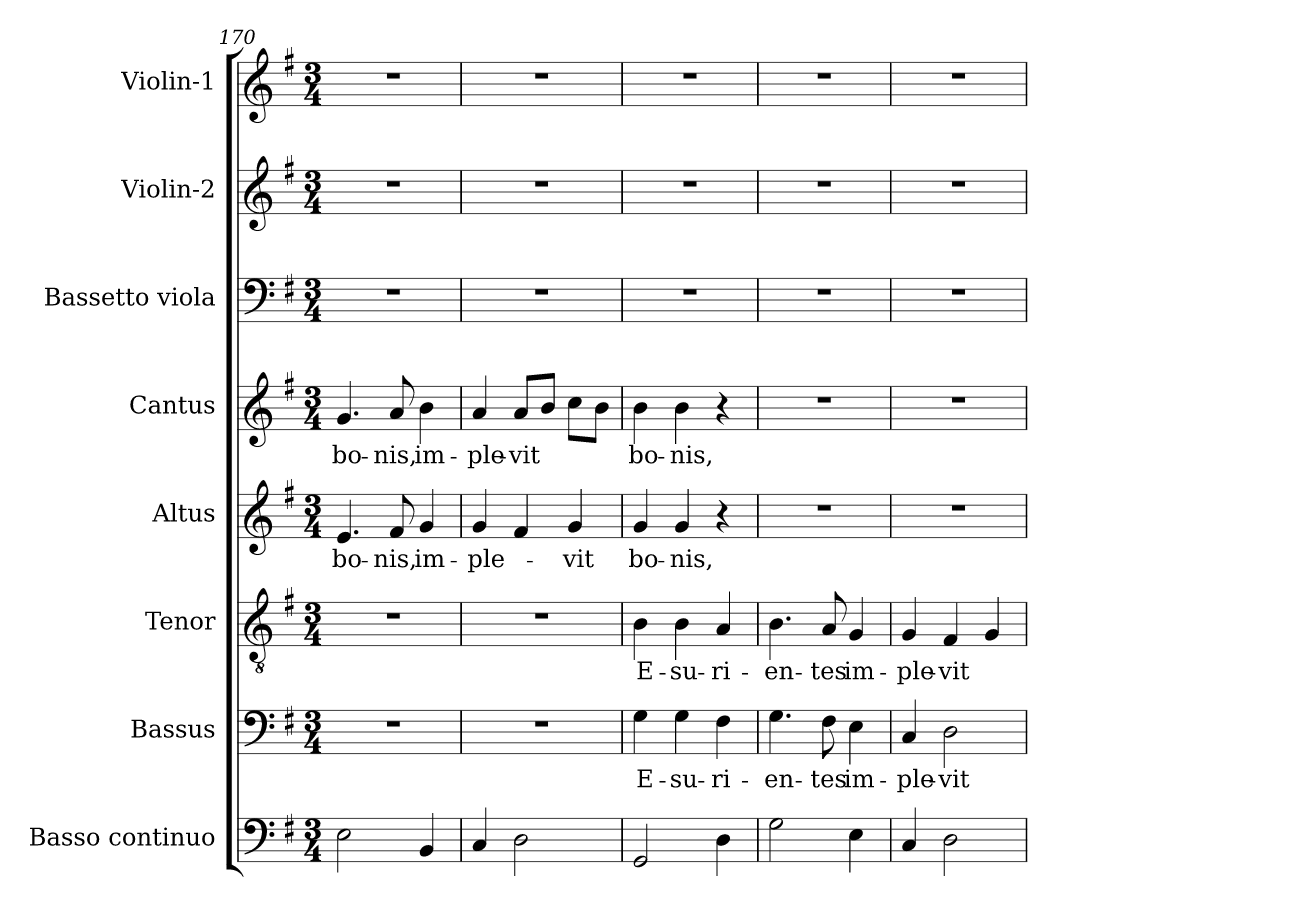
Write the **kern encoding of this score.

**kern	**kern	**text	**kern	**text	**kern	**text	**kern	**text	**kern	**kern	**kern
*part8	*part7	*part7	*part6	*part6	*part5	*part5	*part4	*part4	*part3	*part2	*part1
*staff8	*staff7	*staff7	*staff6	*staff6	*staff5	*staff5	*staff4	*staff4	*staff3	*staff2	*staff1
*I"Basso continuo	*I"Bassus	*	*I"Tenor	*	*I"Altus	*	*I"Cantus	*	*I"Bassetto viola	*I"Violin-2	*I"Violin-1
*I'BC	*I'B	*	*I'T	*	*I'A	*	*I'C	*	*	*I'Vi2	*I'Vi1
*clefF4	*clefF4	*	*clefGv2	*	*clefG2	*	*clefG2	*	*clefF4	*clefG2	*clefG2
*k[f#]	*k[f#]	*	*k[f#]	*	*k[f#]	*	*k[f#]	*	*k[f#]	*k[f#]	*k[f#]
*G:	*G:	*	*G:	*	*G:	*	*G:	*	*G:	*G:	*G:
*M3/4	*M3/4	*	*M3/4	*	*M3/4	*	*M3/4	*	*M3/4	*M3/4	*M3/4
=170	=170	=170	=170	=170	=170	=170	=170	=170	=170	=170	=170
!	!	!	!	!	!	!LO:LY:b	!	!LO:LY:b	!	!	!
2E\	2.r	.	2.r	.	4.e/	bo-	4.g/	bo-	2.r	2.r	2.r
!	!	!	!	!	!	!LO:LY:b	!	!LO:LY:b	!	!	!
.	.	.	.	.	8f#/	-nis,	8a/	-nis,	.	.	.
!	!	!	!	!	!	!LO:LY:b	!	!LO:LY:b	!	!	!
4BB/	.	.	.	.	4g/	im-	4b\	im-	.	.	.
=171	=171	=171	=171	=171	=171	=171	=171	=171	=171	=171	=171
!	!	!	!	!	!	!LO:LY:b	!	!LO:LY:b	!	!	!
4C/	2.r	.	2.r	.	4g/	-ple-	4a/	-ple-	2.r	2.r	2.r
!	!	!	!	!	!	!	!	!LO:LY:b	!	!	!
2D\	.	.	.	.	4f#/	.	8a/L	-vit	.	.	.
.	.	.	.	.	.	.	8b/J	.	.	.	.
!	!	!	!	!	!	!LO:LY:b	!	!	!	!	!
.	.	.	.	.	4g/	-vit	8cc\L	.	.	.	.
.	.	.	.	.	.	.	8b\J	.	.	.	.
=172	=172	=172	=172	=172	=172	=172	=172	=172	=172	=172	=172
!	!	!LO:LY:b	!	!LO:LY:b	!	!LO:LY:b	!	!LO:LY:b	!	!	!
2GG/	4G\	E-	4B\	E-	4g/	bo-	4b\	bo-	2.r	2.r	2.r
!	!	!LO:LY:b	!	!LO:LY:b	!	!LO:LY:b	!	!LO:LY:b	!	!	!
.	4G\	-su-	4B\	-su-	4g/	-nis,	4b\	-nis,	.	.	.
!	!	!LO:LY:b	!	!LO:LY:b	!	!	!	!	!	!	!
4D\	4F#\	-ri-	4A/	-ri-	4r	.	4r	.	.	.	.
=173	=173	=173	=173	=173	=173	=173	=173	=173	=173	=173	=173
!	!	!LO:LY:b	!	!LO:LY:b	!	!	!	!	!	!	!
2G\	4.G\	-en-	4.B\	-en-	2.r	.	2.r	.	2.r	2.r	2.r
!	!	!LO:LY:b	!	!LO:LY:b	!	!	!	!	!	!	!
.	8F#\	-tes	8A/	-tes	.	.	.	.	.	.	.
!	!	!LO:LY:b	!	!LO:LY:b	!	!	!	!	!	!	!
4E\	4E\	im-	4G/	im-	.	.	.	.	.	.	.
!!LO:LB:g=z
=174	=174	=174	=174	=174	=174	=174	=174	=174	=174	=174	=174
!	!	!LO:LY:b	!	!LO:LY:b	!	!	!	!	!	!	!
4C/	4C/	-ple-	4G/	-ple-	2.r	.	2.r	.	2.r	2.r	2.r
!	!	!LO:LY:b	!	!LO:LY:b	!	!	!	!	!	!	!
2D\	2D\	-vit	4F#/	-vit	.	.	.	.	.	.	.
.	.	.	4G/	.	.	.	.	.	.	.	.
=	=	=	=	=	=	=	=	=	=	=	=
*-	*-	*-	*-	*-	*-	*-	*-	*-	*-	*-	*-
